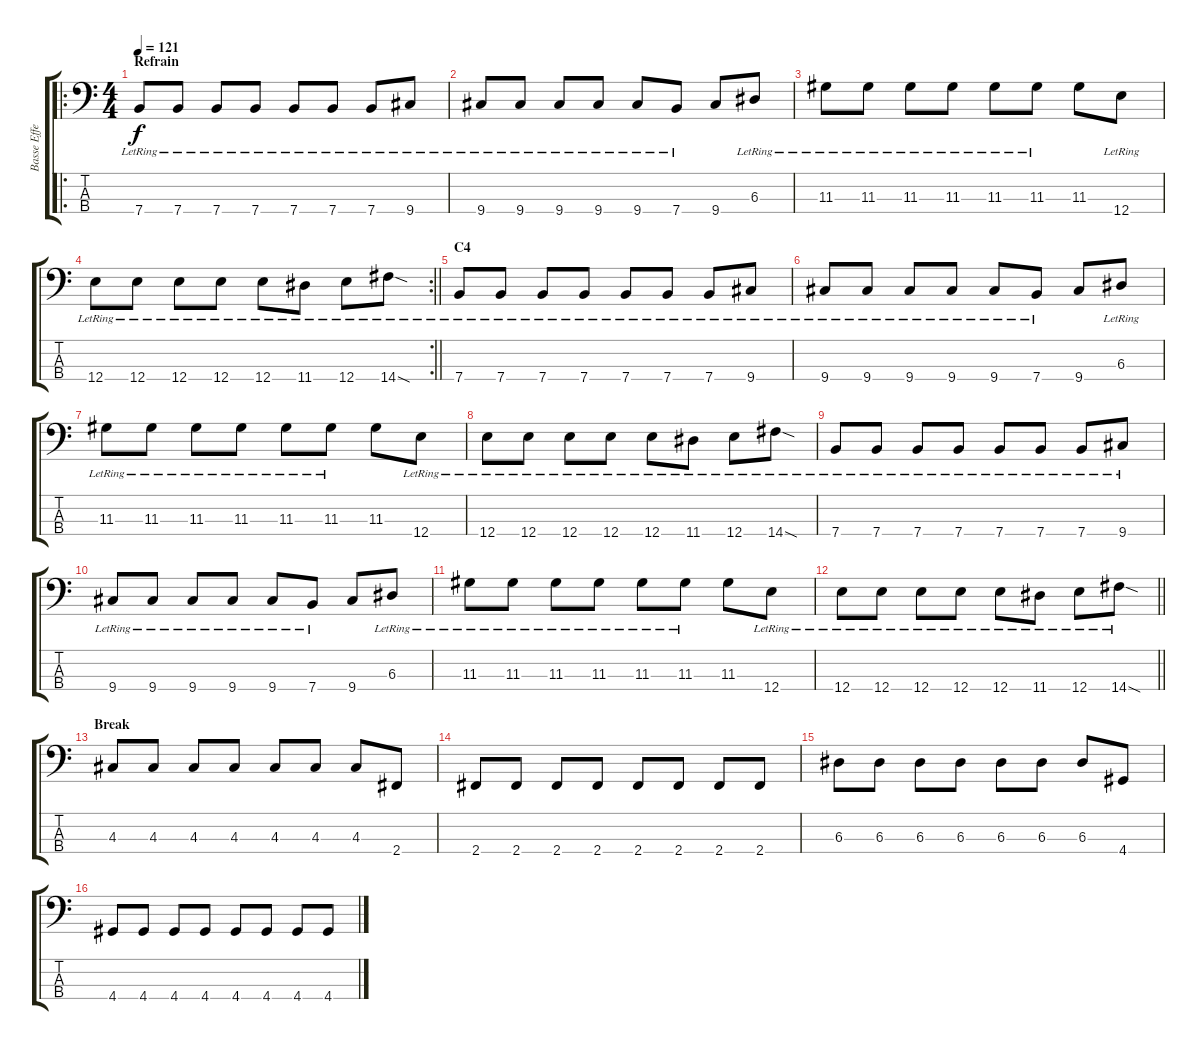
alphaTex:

\track ("Basse Effets 2" "Basse Effe") {instrument overdrivenguitar}
\staff {score tabs}
\tuning (G2 D2 A1 E1) {hide}
\ro
\ts (4 4)
\section ("" "Refrain")
\tempo 121
\clef f4
\ks c
7.4{lr}.8{dy f} 7.4{lr}.8 7.4{lr}.8 7.4{lr}.8 7.4{lr}.8 7.4{lr}.8 7.4{lr}.8 9.4{lr}.8 |
9.4{lr}.8 9.4{lr}.8 9.4{lr}.8 9.4{lr}.8 9.4{lr}.8 7.4{lr}.8 9.4.8 6.3{lr}.8 |
11.3{lr}.8 11.3{lr}.8 11.3{lr}.8 11.3{lr}.8 11.3{lr}.8 11.3{lr}.8 11.3.8 12.4{lr}.8 |
\rc 2
\barLineRight lightlight
12.4{lr}.8 12.4{lr}.8 12.4{lr}.8 12.4{lr}.8 12.4{lr}.8 11.4{lr}.8 12.4{lr}.8 14.4{sod lr}.8 |
\section ("" "C4")
7.4{lr}.8 7.4{lr}.8 7.4{lr}.8 7.4{lr}.8 7.4{lr}.8 7.4{lr}.8 7.4{lr}.8 9.4{lr}.8 |
9.4{lr}.8 9.4{lr}.8 9.4{lr}.8 9.4{lr}.8 9.4{lr}.8 7.4{lr}.8 9.4.8 6.3{lr}.8 |
11.3{lr}.8 11.3{lr}.8 11.3{lr}.8 11.3{lr}.8 11.3{lr}.8 11.3{lr}.8 11.3.8 12.4{lr}.8 |
12.4{lr}.8 12.4{lr}.8 12.4{lr}.8 12.4{lr}.8 12.4{lr}.8 11.4{lr}.8 12.4{lr}.8 14.4{sod lr}.8 |
7.4{lr}.8 7.4{lr}.8 7.4{lr}.8 7.4{lr}.8 7.4{lr}.8 7.4{lr}.8 7.4{lr}.8 9.4{lr}.8 |
9.4{lr}.8 9.4{lr}.8 9.4{lr}.8 9.4{lr}.8 9.4{lr}.8 7.4{lr}.8 9.4.8 6.3{lr}.8 |
11.3{lr}.8 11.3{lr}.8 11.3{lr}.8 11.3{lr}.8 11.3{lr}.8 11.3{lr}.8 11.3.8 12.4{lr}.8 |
\barLineRight lightlight
12.4{lr}.8 12.4{lr}.8 12.4{lr}.8 12.4{lr}.8 12.4{lr}.8 11.4{lr}.8 12.4{lr}.8 14.4{sod lr}.8 |
\section ("" "Break")
4.3.8 4.3.8 4.3.8 4.3.8 4.3.8 4.3.8 4.3.8 2.4.8 |
2.4.8 2.4.8 2.4.8 2.4.8 2.4.8 2.4.8 2.4.8 2.4.8 |
6.3.8 6.3.8 6.3.8 6.3.8 6.3.8 6.3.8 6.3.8 4.4.8 |
4.4.8 4.4.8 4.4.8 4.4.8 4.4.8 4.4.8 4.4.8 4.4.8
